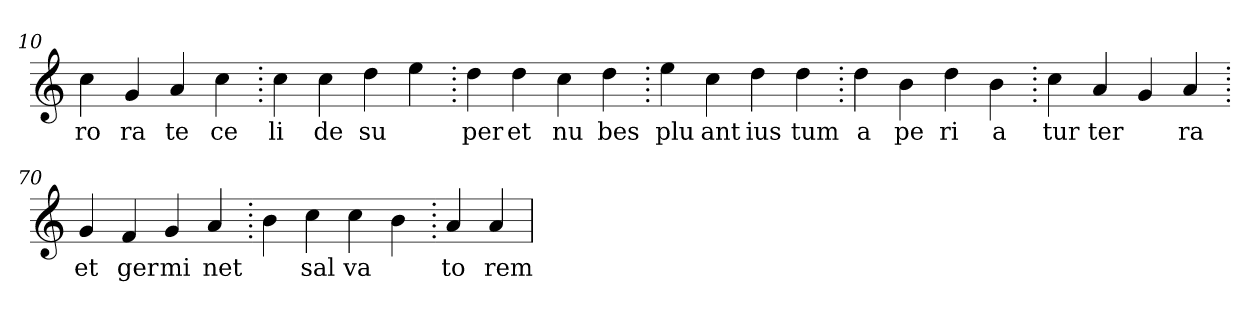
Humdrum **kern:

**kern	**text
*part1	*part1
*staff1	*staff1
*clefG2	*
=10.	=10.
4cc	ro
4g	ra
4a	te
4cc	ce
=20.	=20.
4cc	li
4cc	de
4dd	su
4ee	.
=30.	=30.
4dd	per
4dd	et
4cc	nu
4dd	bes
=40.	=40.
4ee	plu
4cc	ant
4dd	ius
4dd	tum
=50.	=50.
4dd	a
4b	pe
4dd	ri
4b	a
=60.	=60.
4cc	tur
4a	ter
4g	.
4a	ra
=70.	=70.
4g	et
4f	ger
4g	mi
4a	net
=80.	=80.
4b	.
4cc	sal
4cc	va
4b	.
=90.	=90.
4a	to
4a	rem
=	=
*-	*-
